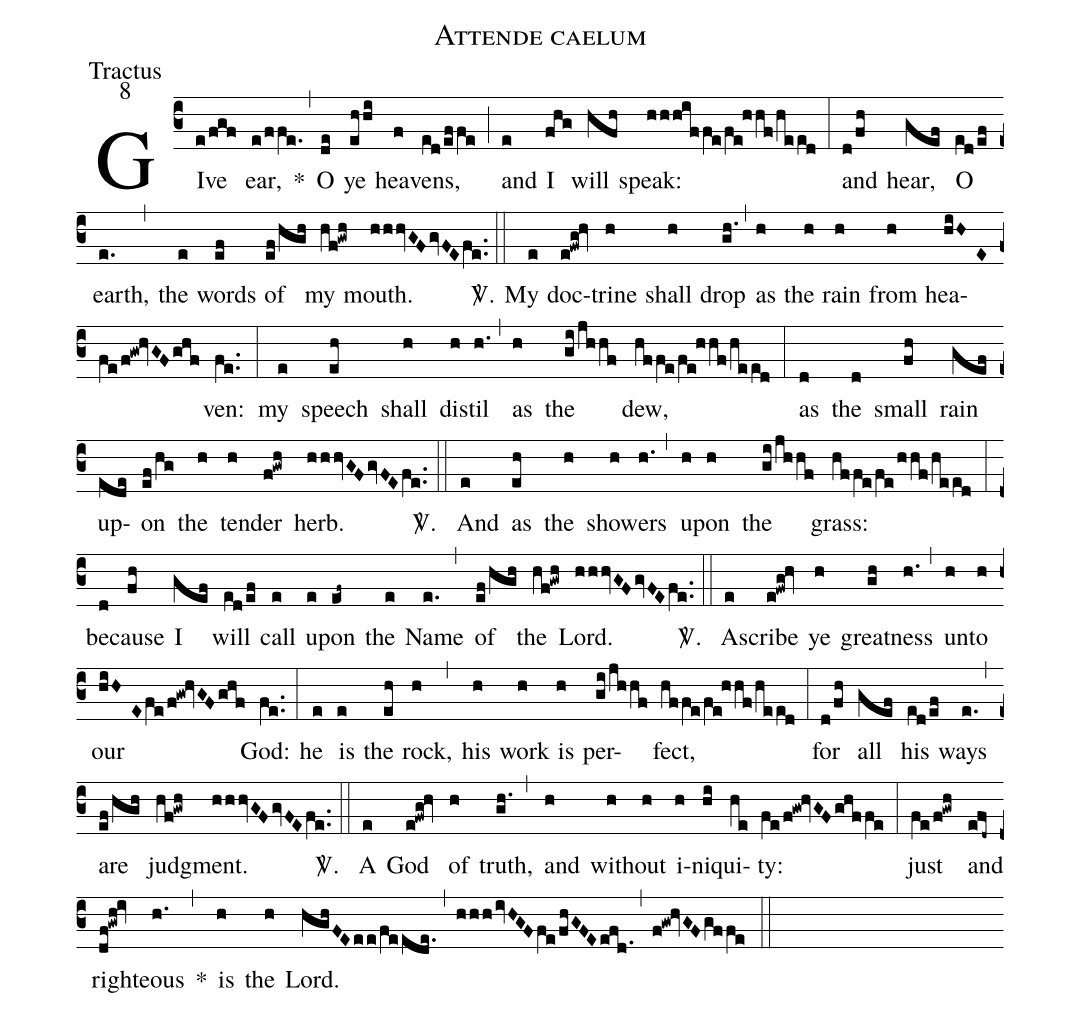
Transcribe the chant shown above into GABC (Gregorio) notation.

name:Attende caelum;
office-part:Tractus;
mode:8;
%%
(c3) GIve(e/fgf) ear,(e/ffe.) *(,) O(de) ye(ehhi) hea(f)vens,(ed/effe) (;) and(e) I(fhg) will(hfh) speak:(hhhiffe/fe!hhf/heed) (:) and(d/fh) hear,(gef) O(ed/ef) earth,(e.) (,) the(e) words(ef) of(ef/hgh) my(hf!gwh) mouth.(hhhvGF/gvFEfe..) <sp>V/</sp>.(::) My(e) doc(e!fwg!hv)trine(h) shall(h) drop(gh.1) (,) as(h) the(h) rain(h) from(h) hea(hiHE/fe/f!gw!hvGF/ghf)ven:(fe..) (:) my(e) speech(eh) shall(h) dis(h)til(h.1) (,) as(h) the(gi/jhhf) dew,(hffe/fe!hhf/heed) (:) as(d) the(d) small(fh) rain(gef) up(ede)on(ef/hg) the(h) ten(h)der(f!gwh) herb.(hhhvGF/gvFEfe..) <sp>V/</sp>.(::) And(e) as(eh) the(h) show(h)ers(h.1) (,) up(h)on(h) the(gi/jhhf) grass:(hffe/fe/hhf/heed) (:) be(d)cause(fh) I(gef) will(ed/ef) call(e) up(e)on(ef~) the(e) Name(e.) (,) of(ef/hgh) the(hf!gwh) Lord.(hhhvGF/gvFEfe..) <sp>V/</sp>.(::) A(e)scribe(e!fwg!hv) ye(h) great(gh)ness(h.1) (,) un(h)to(h) our(hiHE/fe/f!gw!hvGF/ghf) God:(fe..) (:) he(e) is(e) the(eh) rock,(h) (,) his(h) work(h) is(h) per(gi/jhhf)fect,(hffe/fe!hhf/heed) (:) for(d/fh) all(gef) his(ed/ef) ways(e.) (,) are(ef/hgh) judg(hf!gwh)ment.(hhhvGF/gvFEfe..) <sp>V/</sp>.(::) A(e) God(e!fwg!hv) of(h) truth,(gh.1) (,) and(h) with(h)out(h) i(h)ni(hi)qui(he)ty:(fe/f!gw!hvGF/ghffe) (:) just(fe/f!gwh) and(efd~) righ(df!gwh!iv)teous(h.1) *(,) is(h) the(h) Lord.(hghFEee/feede.) (,) (hhh/ivHGFfe/fhGFE/efd.1) (,) (f!gw!hvGF/gffe) (::)
